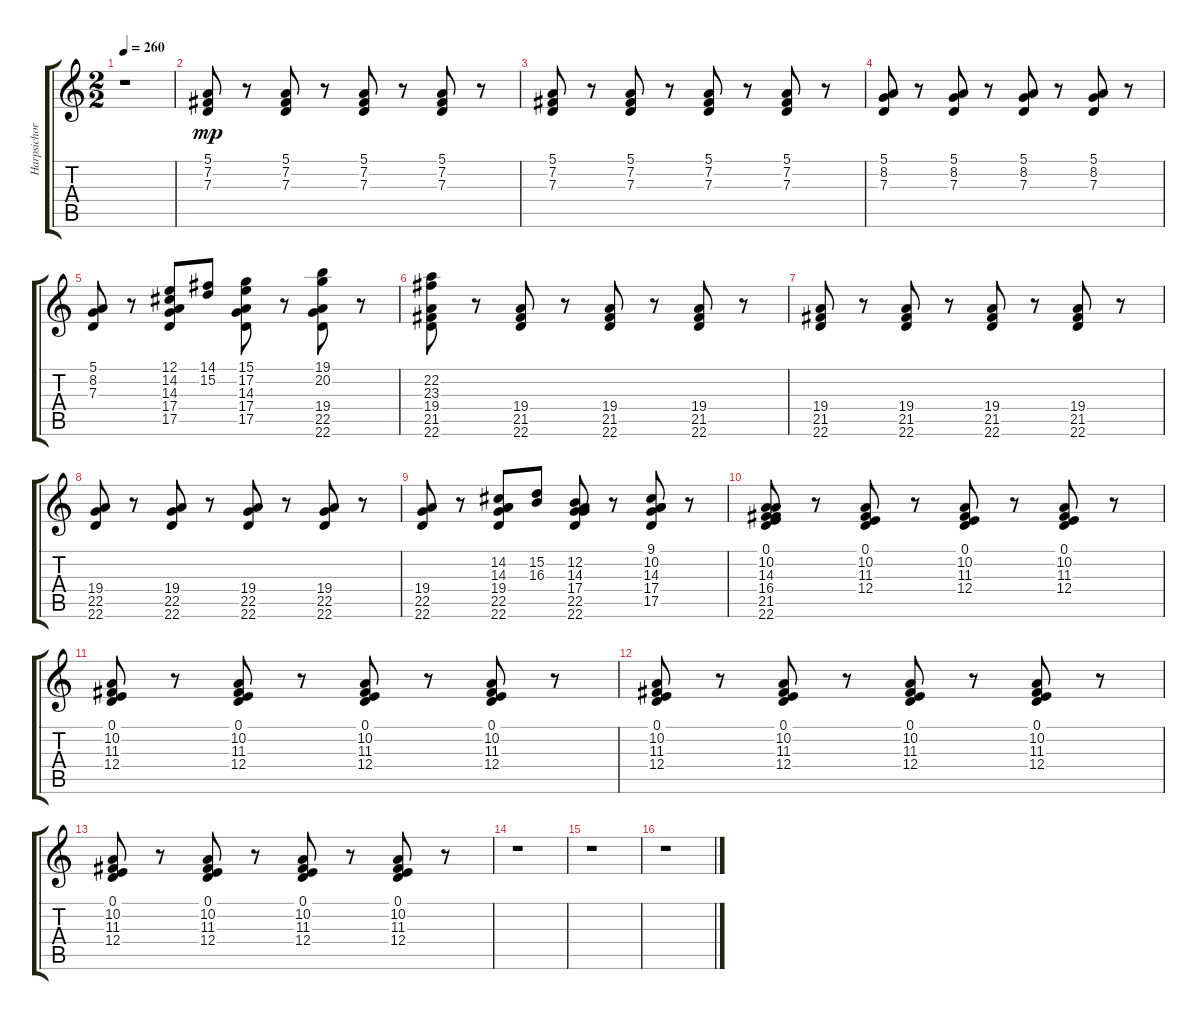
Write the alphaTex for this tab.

\track ("Harpsichord" "Harpsichor") {instrument harpsichord}
\staff {score tabs}
\tuning (E4 B3 G3 D3 A2 E2) {hide}
\ts (2 2)
\tempo 260
\clef g2
\ks c
r.1{dy mp} |
(5.1 7.2 7.3).8 r.8 (5.1 7.2 7.3).8 r.8 (5.1 7.2 7.3).8 r.8 (5.1 7.2 7.3).8 r.8 |
(5.1 7.2 7.3).8 r.8 (5.1 7.2 7.3).8 r.8 (5.1 7.2 7.3).8 r.8 (5.1 7.2 7.3).8 r.8 |
(5.1 8.2 7.3).8 r.8 (5.1 8.2 7.3).8 r.8 (5.1 8.2 7.3).8 r.8 (5.1 8.2 7.3).8 r.8 |
(5.1 8.2 7.3).8 r.8 (12.1 14.2 14.3 17.4 17.5).8 (14.1 15.2).8 (15.1 17.2 14.3 17.4 17.5).8 r.8 (19.1 20.2 19.4 22.5 22.6).8 r.8 |
(22.2 23.3 19.4 21.5 22.6).8 r.8 (19.4 21.5 22.6).8 r.8 (19.4 21.5 22.6).8 r.8 (19.4 21.5 22.6).8 r.8 |
(19.4 21.5 22.6).8 r.8 (19.4 21.5 22.6).8 r.8 (19.4 21.5 22.6).8 r.8 (19.4 21.5 22.6).8 r.8 |
(19.4 22.5 22.6).8 r.8 (19.4 22.5 22.6).8 r.8 (19.4 22.5 22.6).8 r.8 (19.4 22.5 22.6).8 r.8 |
(19.4 22.5 22.6).8 r.8 (14.2 14.3 19.4 22.5 22.6).8 (15.2 16.3).8 (12.2 14.3 17.4 22.5 22.6).8 r.8 (9.1 10.2 14.3 17.4 17.5).8 r.8 |
(0.1 10.2 14.3 16.4 21.5 22.6).8 r.8 (0.1 10.2 11.3 12.4).8 r.8 (0.1 10.2 11.3 12.4).8 r.8 (0.1 10.2 11.3 12.4).8 r.8 |
(0.1 10.2 11.3 12.4).8 r.8 (0.1 10.2 11.3 12.4).8 r.8 (0.1 10.2 11.3 12.4).8 r.8 (0.1 10.2 11.3 12.4).8 r.8 |
(0.1 10.2 11.3 12.4).8 r.8 (0.1 10.2 11.3 12.4).8 r.8 (0.1 10.2 11.3 12.4).8 r.8 (0.1 10.2 11.3 12.4).8 r.8 |
(0.1 10.2 11.3 12.4).8 r.8 (0.1 10.2 11.3 12.4).8 r.8 (0.1 10.2 11.3 12.4).8 r.8 (0.1 10.2 11.3 12.4).8 r.8 |
r.1 |
r.1 |
r.1
